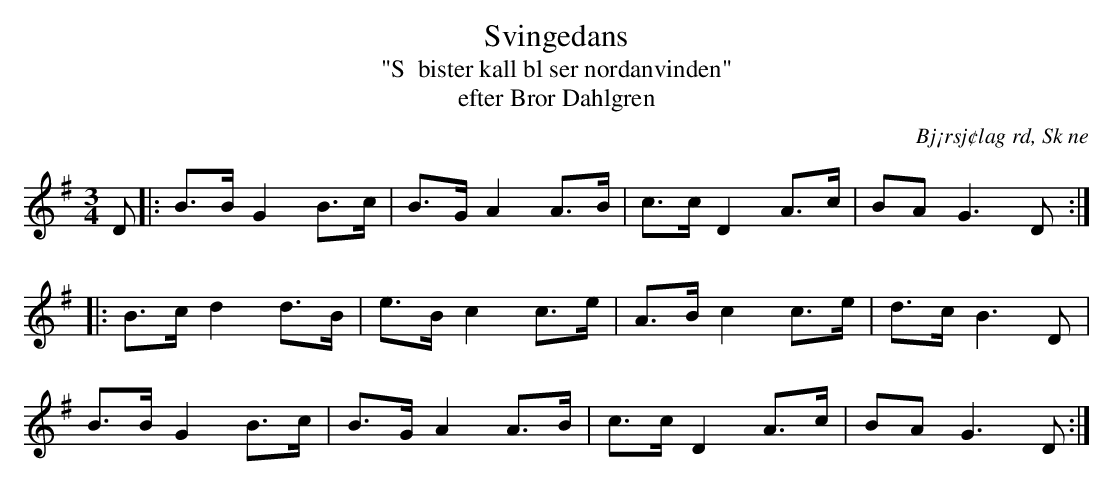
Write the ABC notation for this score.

X:1
T:Svingedans
T:"S  bister kall bl ser nordanvinden"
T:efter Bror Dahlgren
O:Bj¡rsj¢lag rd, Sk ne
M:3/4
L:1/8
Q:1/4=108
K:G
 D |: B>B G2 B>c | B>G A2 A>B | c>c D2 A>c | BA G3 D :|
|: B>c d2 d>B | e>B c2 c>e | A>B c2 c>e | d>c B3 D |
B>B G2 B>c | B>G A2 A>B | c>c D2 A>c | BA G3 D :|
